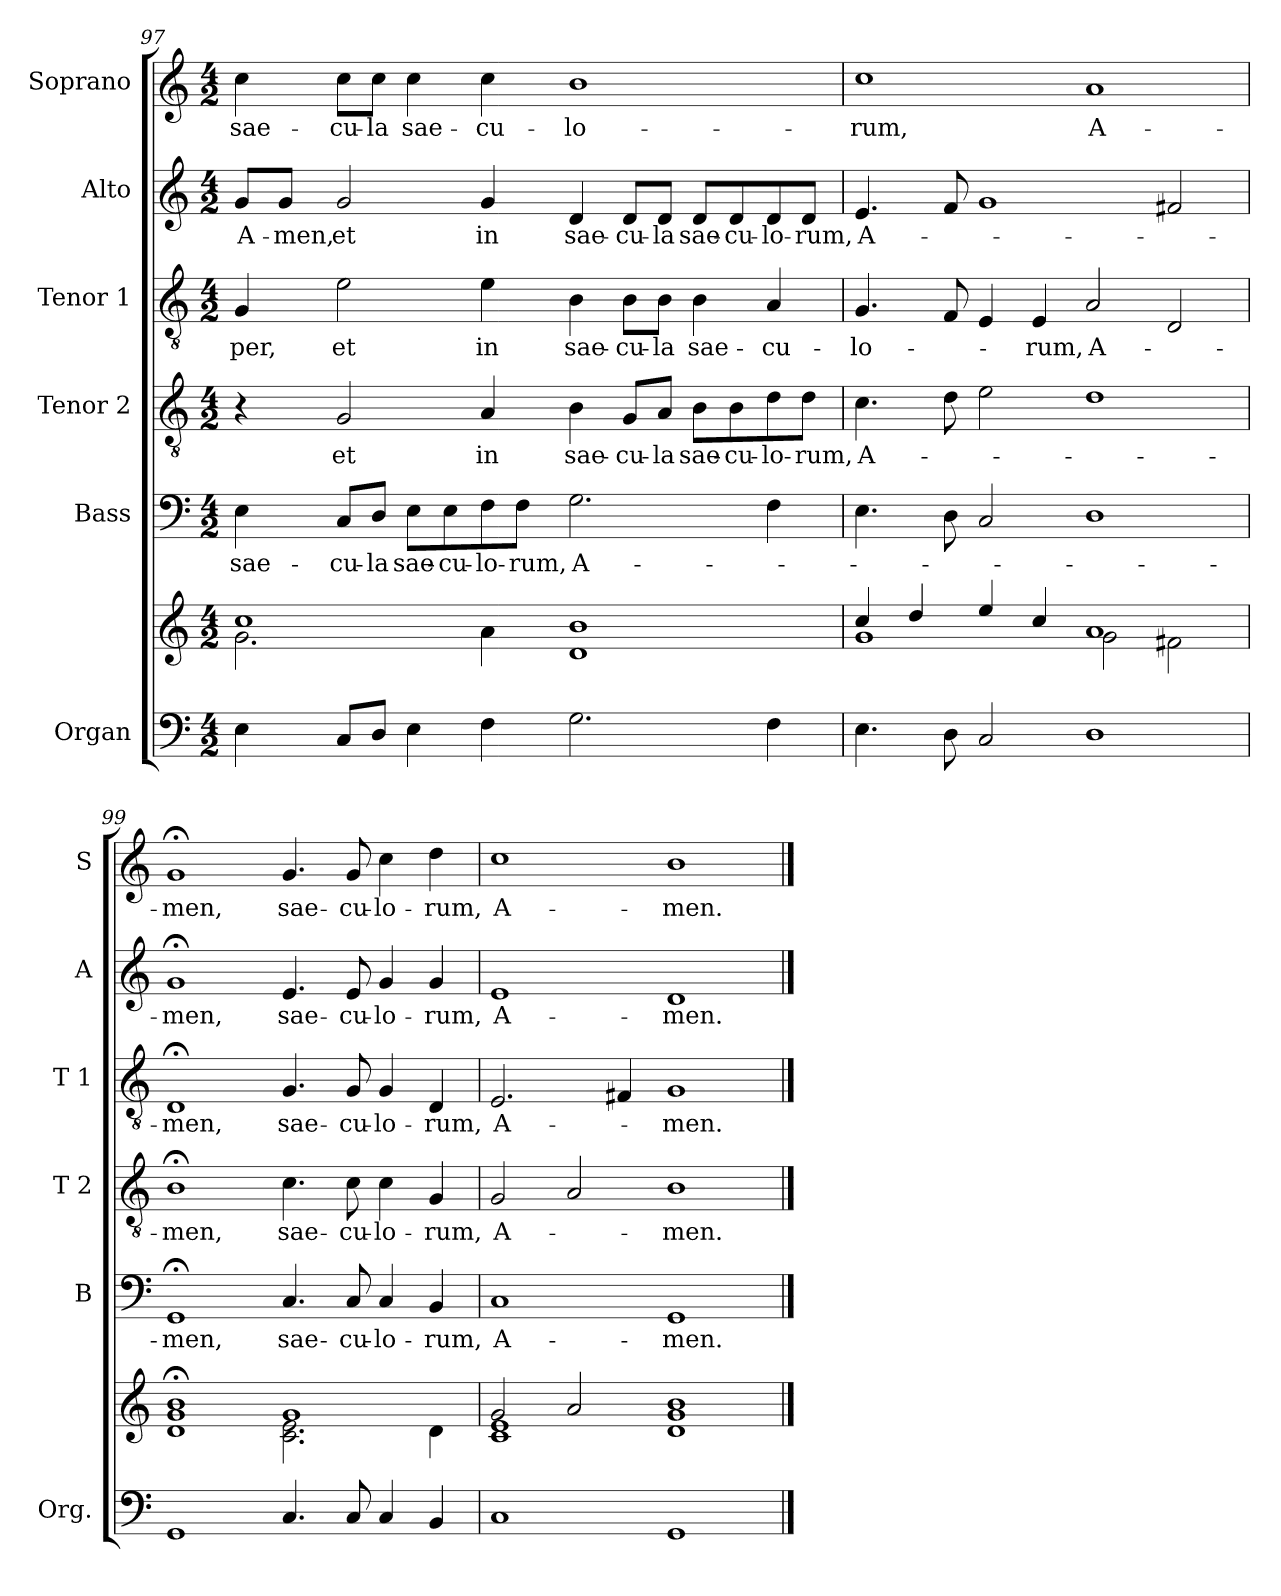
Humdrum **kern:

**kern	**kern	**kern	**text	**kern	**text	**kern	**text	**kern	**text	**kern	**text
*part6	*part6	*part5	*part5	*part4	*part4	*part3	*part3	*part2	*part2	*part1	*part1
*staff7	*staff6	*staff5	*staff5	*staff4	*staff4	*staff3	*staff3	*staff2	*staff2	*staff1	*staff1
*I"Organ	*	*I"Bass	*	*I"Tenor 2	*	*I"Tenor 1	*	*I"Alto	*	*I"Soprano	*
*I'Org.	*	*I'B	*	*I'T 2	*	*I'T 1	*	*I'A	*	*I'S	*
!!LO:LB:g=z
*clefF4	*clefG2	*clefF4	*	*clefGv2	*	*clefGv2	*	*clefG2	*	*clefG2	*
*k[]	*k[]	*k[]	*	*k[]	*	*k[]	*	*k[]	*	*k[]	*
*M4/2	*M4/2	*M4/2	*	*M4/2	*	*M4/2	*	*M4/2	*	*M4/2	*
=97	=97	=97	=97	=97	=97	=97	=97	=97	=97	=97	=97
*	*^	*	*	*	*	*	*	*	*	*	*
!	!	!	!	!LO:LY:b	!	!	!	!LO:LY:b	!	!LO:LY:b	!	!LO:LY:b
4E\	1cc!	2.g!\	4E\	sae-	4r	.	4G/	-per,	8g/L	A-	4cc\	sae-
!	!	!	!	!	!	!	!	!	!	!LO:LY:b	!	!
.	.	.	.	.	.	.	.	.	8g/J	-men,	.	.
!	!	!	!	!LO:LY:b	!	!LO:LY:b	!	!LO:LY:b	!	!LO:LY:b	!	!LO:LY:b
8C/L	.	.	8C/L	-cu-	2G/	et	2e\	et	2g/	et	8cc\L	-cu-
!	!	!	!	!LO:LY:b	!	!	!	!	!	!	!	!LO:LY:b
8D/J	.	.	8D/J	-la	.	.	.	.	.	.	8cc\J	-la
!	!	!	!	!LO:LY:b	!	!	!	!	!	!	!	!LO:LY:b
4E\	.	.	8E\L	sae-	.	.	.	.	.	.	4cc\	sae-
!	!	!	!	!LO:LY:b	!	!	!	!	!	!	!	!
.	.	.	8E\	-cu-	.	.	.	.	.	.	.	.
!	!	!	!	!LO:LY:b	!	!LO:LY:b	!	!LO:LY:b	!	!LO:LY:b	!	!LO:LY:b
4F\	.	4a!\	8F\	-lo-	4A/	in	4e\	in	4g/	in	4cc\	-cu-
!	!	!	!	!LO:LY:b	!	!	!	!	!	!	!	!
.	.	.	8F\J	-rum,	.	.	.	.	.	.	.	.
!	!	!	!	!LO:LY:b	!	!LO:LY:b	!	!LO:LY:b	!	!LO:LY:b	!	!LO:LY:b
2.G\	1b!	1d!	2.G\	A-	4B\	sae-	4B\	sae-	4d/	sae-	1b	-lo-
!	!	!	!	!	!	!LO:LY:b	!	!LO:LY:b	!	!LO:LY:b	!	!
.	.	.	.	.	8G/L	-cu-	8B\L	-cu-	8d/L	-cu-	.	.
!	!	!	!	!	!	!LO:LY:b	!	!LO:LY:b	!	!LO:LY:b	!	!
.	.	.	.	.	8A/J	-la	8B\J	-la	8d/J	-la	.	.
!	!	!	!	!	!	!LO:LY:b	!	!LO:LY:b	!	!LO:LY:b	!	!
.	.	.	.	.	8B\L	sae-	4B\	sae-	8d/L	sae-	.	.
!	!	!	!	!	!	!LO:LY:b	!	!	!	!LO:LY:b	!	!
.	.	.	.	.	8B\	-cu-	.	.	8d/	-cu-	.	.
!	!	!	!	!	!	!LO:LY:b	!	!LO:LY:b	!	!LO:LY:b	!	!
4F\	.	.	4F\	.	8d\	-lo-	4A/	-cu-	8d/	-lo-	.	.
!	!	!	!	!	!	!LO:LY:b	!	!	!	!LO:LY:b	!	!
.	.	.	.	.	8d\J	-rum,	.	.	8d/J	-rum,	.	.
=98	=98	=98	=98	=98	=98	=98	=98	=98	=98	=98	=98	=98
!	!	!	!	!	!	!LO:LY:b	!	!LO:LY:b	!	!LO:LY:b	!	!LO:LY:b
4.E\	4cc!/	1g!	4.E\	.	4.c\	A-	4.G/	-lo-	4.e/	A-	1cc	-rum,
.	4dd!/	.	.	.	.	.	.	.	.	.	.	.
8D\	.	.	8D\	.	8d\	.	8F/	.	8f/	.	.	.
2C/	4ee!/	.	2C/	.	2e\	.	4E/	.	1g	.	.	.
!	!	!	!	!	!	!	!	!LO:LY:b	!	!	!	!
.	4cc!/	.	.	.	.	.	4E/	-rum,	.	.	.	.
!	!	!	!	!	!	!	!	!LO:LY:b	!	!	!	!LO:LY:b
1D	1a!	2g!\	1D	.	1d	.	2A/	A-	.	.	1a	A-
.	.	2f#X!\	.	.	.	.	2D/	.	2f#X/	.	.	.
!!LO:PB:g=z
=99	=99	=99	=99	=99	=99	=99	=99	=99	=99	=99	=99	=99
!	!	!	!	!LO:LY:b	!	!LO:LY:b	!	!LO:LY:b	!	!LO:LY:b	!	!LO:LY:b
1GG	1g!;< 1b!;<	1d!	1GG;<	-men,	1B;<	-men,	1D;<	-men,	1g;<	-men,	1g;<	-men,
!	!	!	!	!LO:LY:b	!	!LO:LY:b	!	!LO:LY:b	!	!LO:LY:b	!	!LO:LY:b
4.C/	1g!	2.c!\ 2.e!\	4.C/	sae-	4.c\	sae-	4.G/	sae-	4.e/	sae-	4.g/	sae-
!	!	!	!	!LO:LY:b	!	!LO:LY:b	!	!LO:LY:b	!	!LO:LY:b	!	!LO:LY:b
8C/	.	.	8C/	-cu-	8c\	-cu-	8G/	-cu-	8e/	-cu-	8g/	-cu-
!	!	!	!	!LO:LY:b	!	!LO:LY:b	!	!LO:LY:b	!	!LO:LY:b	!	!LO:LY:b
4C/	.	.	4C/	-lo-	4c\	-lo-	4G/	-lo-	4g/	-lo-	4cc\	-lo-
!	!	!	!	!LO:LY:b	!	!LO:LY:b	!	!LO:LY:b	!	!LO:LY:b	!	!LO:LY:b
4BB/	.	4d!\	4BB/	-rum,	4G/	-rum,	4D/	-rum,	4g/	-rum,	4dd\	-rum,
=100	=100	=100	=100	=100	=100	=100	=100	=100	=100	=100	=100	=100
!	!	!	!	!LO:LY:b	!	!LO:LY:b	!	!LO:LY:b	!	!LO:LY:b	!	!LO:LY:b
1C	2g!/	1c! 1e!	1C	A-	2G/	A-	2.E/	A-	1e	A-	1cc	A-
.	2a!/	.	.	.	2A/	.	.	.	.	.	.	.
.	.	.	.	.	.	.	4F#X/	.	.	.	.	.
!	!	!	!	!LO:LY:b	!	!LO:LY:b	!	!LO:LY:b	!	!LO:LY:b	!	!LO:LY:b
1GG	1g! 1b!	1d!	1GG	-men.	1B	-men.	1G	-men.	1d	-men.	1b	-men.
*	*v	*v	*	*	*	*	*	*	*	*	*	*
==	==	==	==	==	==	==	==	==	==	==	==
*-	*-	*-	*-	*-	*-	*-	*-	*-	*-	*-	*-
